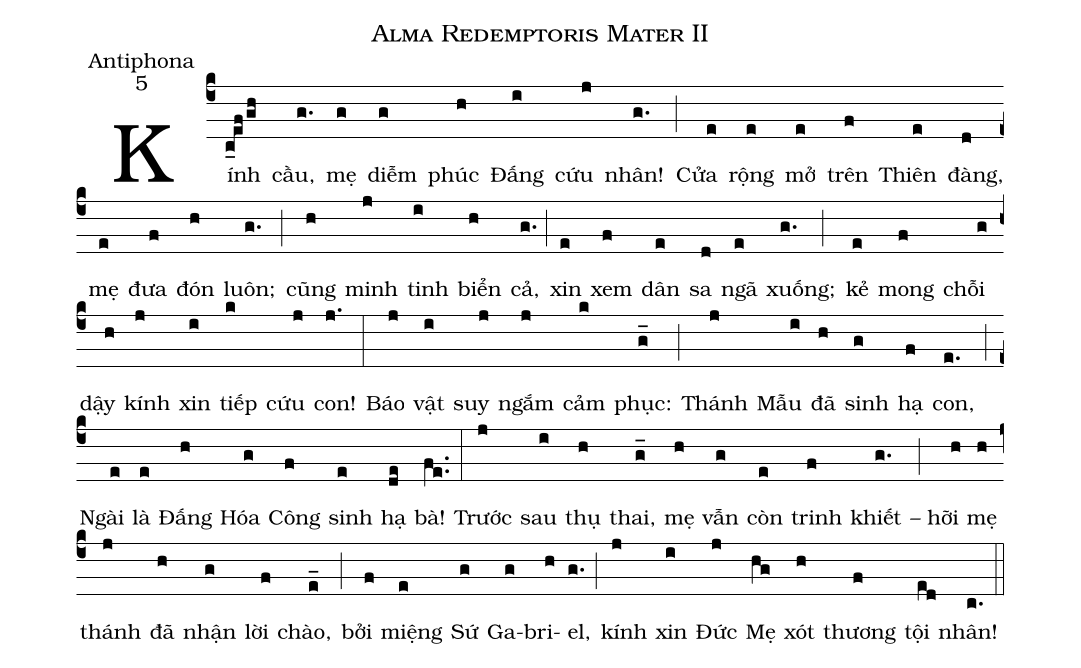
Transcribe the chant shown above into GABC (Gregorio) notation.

name:Alma Redemptoris Mater II;
office-part:Antiphona;
mode:5;
%%
(c4)Kính(c_efgh) cầu,(g.) mẹ(g) diễm(g) phúc(h) Đấng(i) cứu(j) nhân!(g.) (;) Cửa(e) rộng(e) mở(e) trên(f) Thiên(e) đàng,(d) mẹ(e) đưa(f) đón(h) luôn;(g.) (;) cũng(h) minh(j) tinh(i) biển(h) cả,(g.) (;) xin(e) xem(f) dân(e) sa(d) ngã(e) xuống;(g.) (;) kẻ(e) mong(f) chỗi(g) dậy(h) kính(j) xin(i) tiếp(k) cứu(j) con!(j.) (:) Báo(j) vật(i) suy(j) ngắm(j) cảm(k) phục:(g_) (;) Thánh(j) Mẫu(i) đã(h) sinh(g) hạ(f) con,(e.) (;) Ngài(e) là(e) Đấng(h) Hóa(g) Công(f) sinh(e) hạ(de) bà!(fe..) (:) Trước(j) sau(i) thụ(h) thai,(g_) mẹ(h) vẫn(g) còn(e) trinh(f) khiết(g.) (;) – hỡi(h) mẹ(h) thánh(j) đã(h) nhận(g) lời(f) chào,(e_) (;) bởi(f) miệng(e) Sứ(g) Ga-(g)bri-(h)el,(g.) (;) kính(j) xin(i) Đức(j) Mẹ(hg) xót(h) thương(f) tội(ed) nhân!(c.) (::)
